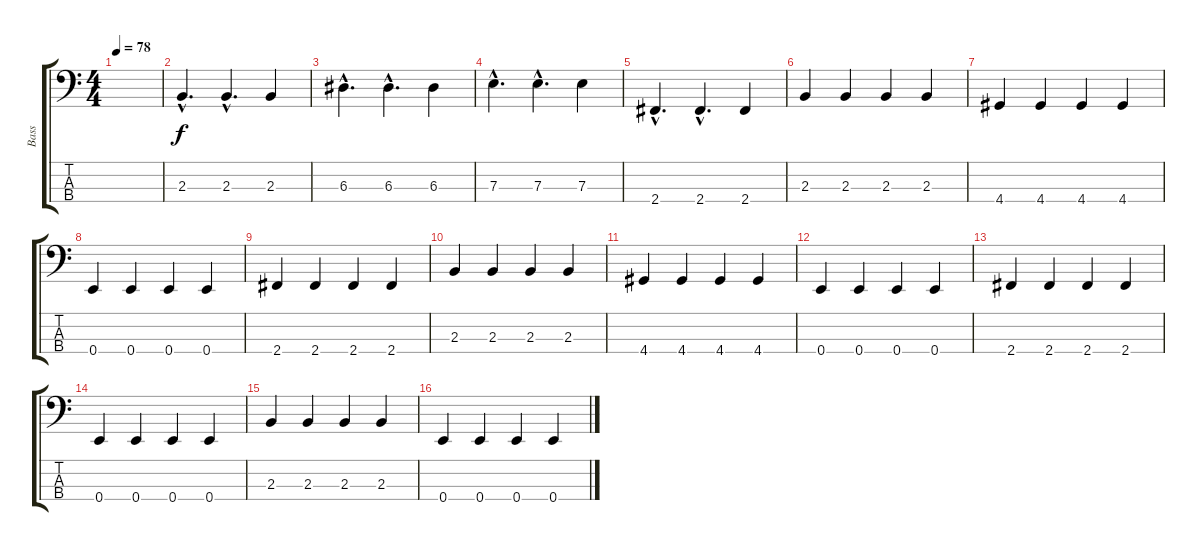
\track ("Bass" "Bass") {instrument electricbassfinger}
\staff {score tabs}
\tuning (G2 D2 A1 E1) {hide}
\ts (4 4)
\tempo 78
\clef f4
\ks c
|
2.3{hac}.4{d} 2.3{hac}.4{d} 2.3.4 |
6.3{hac}.4{d} 6.3{hac}.4{d} 6.3.4 |
7.3{hac}.4{d} 7.3{hac}.4{d} 7.3.4 |
2.4{hac}.4{d} 2.4{hac}.4{d} 2.4.4 |
2.3.4 2.3.4 2.3.4 2.3.4 |
4.4.4 4.4.4 4.4.4 4.4.4 |
0.4.4 0.4.4 0.4.4 0.4.4 |
2.4.4 2.4.4 2.4.4 2.4.4 |
2.3.4 2.3.4 2.3.4 2.3.4 |
4.4.4 4.4.4 4.4.4 4.4.4 |
0.4.4 0.4.4 0.4.4 0.4.4 |
2.4.4 2.4.4 2.4.4 2.4.4 |
0.4.4 0.4.4 0.4.4 0.4.4 |
2.3.4 2.3.4 2.3.4 2.3.4 |
0.4.4 0.4.4 0.4.4 0.4.4
